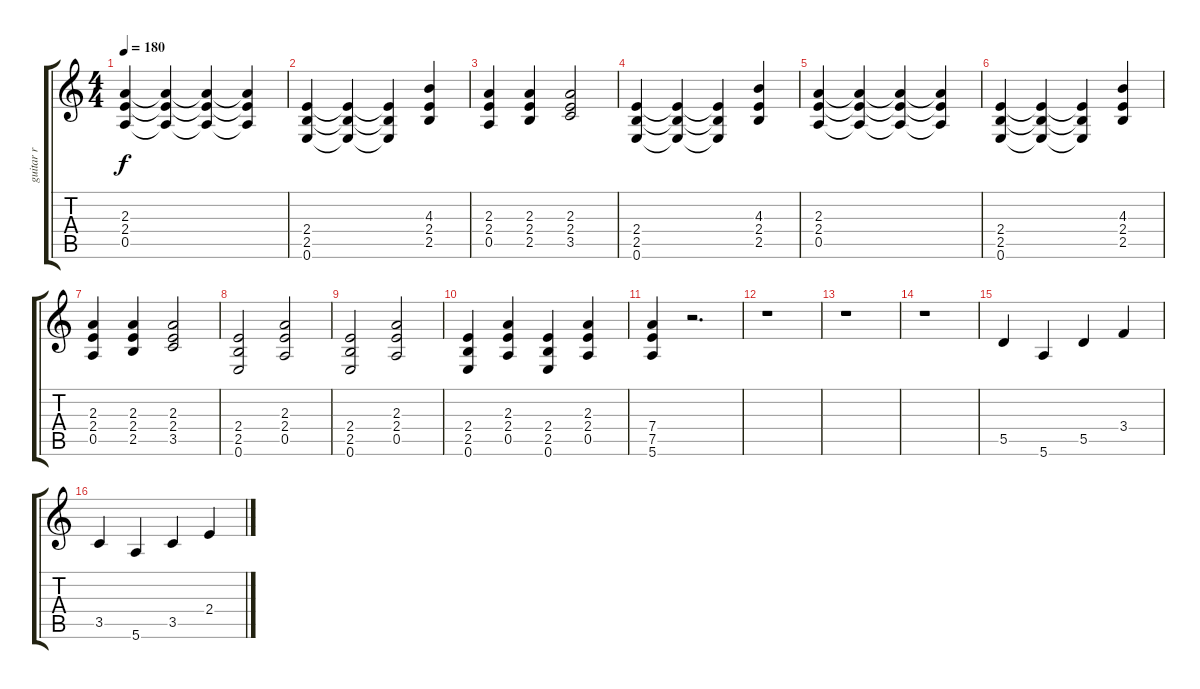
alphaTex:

\track ("guitar r" "guitar r") {instrument distortionguitar}
\staff {score tabs}
\tuning (E4 B3 G3 D3 A2 E2) {hide}
\ts (4 4)
\tempo 180
\clef g2
\ks c
(2.3 2.4 0.5).4{dy f} (2.3{t} 2.4{t} 0.5{t}).4 (2.3{t} 2.4{t} 0.5{t}).4 (2.3{t} 2.4{t} 0.5{t}).4 |
(2.4 2.5 0.6).4 (2.4{t} 2.5{t} 0.6{t}).4 (2.4{t} 2.5{t} 0.6{t}).4 (4.3 2.4 2.5).4 |
(2.3 2.4 0.5).4 (2.3 2.4 2.5).4 (2.3 2.4 3.5).2 |
(2.4 2.5 0.6).4 (2.4{t} 2.5{t} 0.6{t}).4 (2.4{t} 2.5{t} 0.6{t}).4 (4.3 2.4 2.5).4 |
(2.3 2.4 0.5).4 (2.3{t} 2.4{t} 0.5{t}).4 (2.3{t} 2.4{t} 0.5{t}).4 (2.3{t} 2.4{t} 0.5{t}).4 |
(2.4 2.5 0.6).4 (2.4{t} 2.5{t} 0.6{t}).4 (2.4{t} 2.5{t} 0.6{t}).4 (4.3 2.4 2.5).4 |
(2.3 2.4 0.5).4 (2.3 2.4 2.5).4 (2.3 2.4 3.5).2 |
(2.4 2.5 0.6).2 (2.3 2.4 0.5).2 |
(2.4 2.5 0.6).2 (2.3 2.4 0.5).2 |
(2.4 2.5 0.6).4 (2.3 2.4 0.5).4 (2.4 2.5 0.6).4 (2.3 2.4 0.5).4 |
(7.4 7.5 5.6).4 r.2{d} |
r.1 |
r.1 |
r.1 |
5.5.4{volume 11} 5.6.4 5.5.4 3.4.4 |
3.5.4 5.6.4 3.5.4 2.4.4
